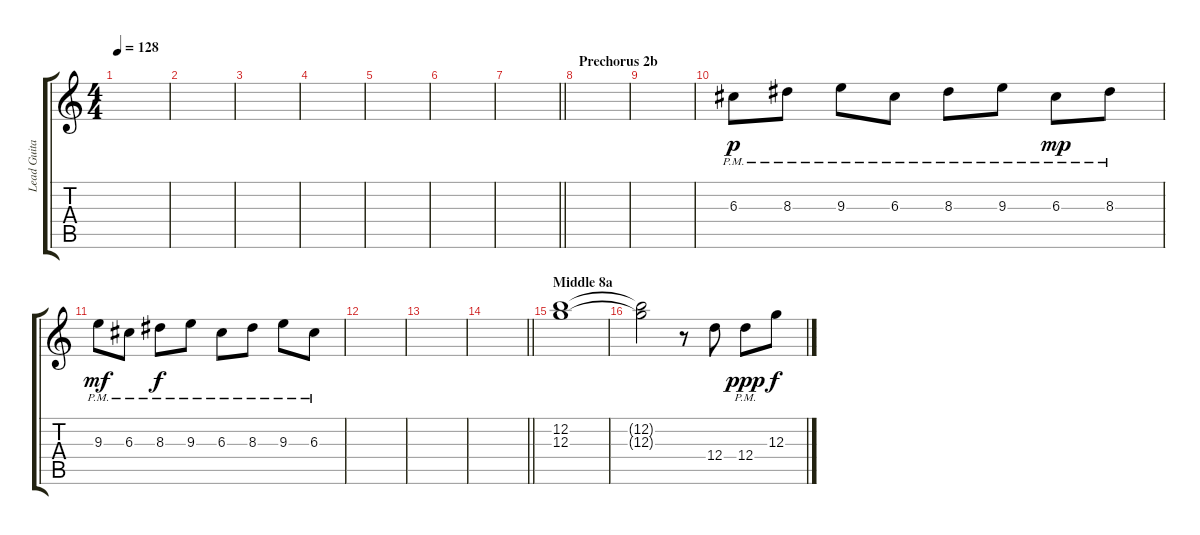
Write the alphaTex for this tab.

\track ("Lead Guitar" "Lead Guita") {instrument overdrivenguitar}
\staff {score tabs}
\tuning (E4 B3 G3 D3 A2 E2) {hide}
\ts (4 4)
\tempo 128
\clef g2
\ks c
|
|
|
|
|
|
\barLineRight lightlight
|
\section ("" "Prechorus 2b")
|
|
6.3{pm}.8{dy p} 8.3{pm}.8 9.3{pm}.8 6.3{pm}.8 8.3{pm}.8 9.3{pm}.8 6.3{pm}.8{dy mp} 8.3{pm}.8 |
9.3{pm}.8{dy mf} 6.3{pm}.8 8.3{pm}.8{dy f} 9.3{pm}.8 6.3{pm}.8 8.3{pm}.8 9.3{pm}.8 6.3{pm}.8 |
|
|
\barLineRight lightlight
|
\section ("" "Middle 8a")
(12.2 12.3).1 |
(12.2{t} 12.3{t}).2 r.8 12.4.8 12.4{pm}.8{dy ppp} 12.3.8{dy f}
